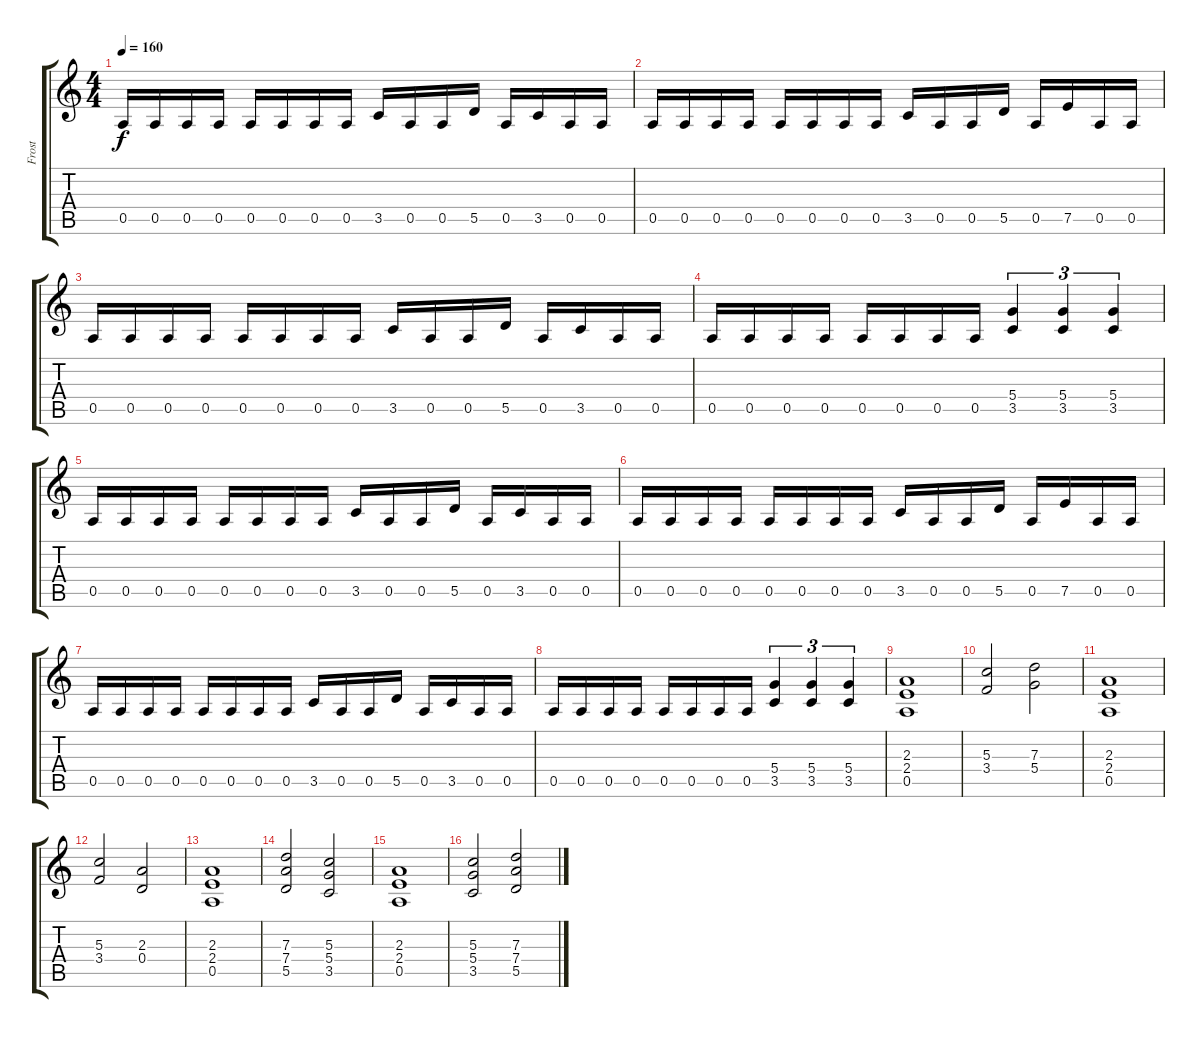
\track ("Frost" "Frost") {instrument overdrivenguitar}
\staff {score tabs}
\tuning (E4 B3 G3 D3 A2 E2) {hide}
\ts (4 4)
\tempo 160
\clef g2
\ks c
0.5.16{dy f} 0.5.16 0.5.16 0.5.16 0.5.16 0.5.16 0.5.16 0.5.16 3.5.16 0.5.16 0.5.16 5.5.16 0.5.16 3.5.16 0.5.16 0.5.16 |
0.5.16 0.5.16 0.5.16 0.5.16 0.5.16 0.5.16 0.5.16 0.5.16 3.5.16 0.5.16 0.5.16 5.5.16 0.5.16 7.5.16 0.5.16 0.5.16 |
0.5.16 0.5.16 0.5.16 0.5.16 0.5.16 0.5.16 0.5.16 0.5.16 3.5.16 0.5.16 0.5.16 5.5.16 0.5.16 3.5.16 0.5.16 0.5.16 |
0.5.16 0.5.16 0.5.16 0.5.16 0.5.16 0.5.16 0.5.16 0.5.16 (5.4 3.5).4{tu (3 2)} (5.4 3.5).4{tu (3 2)} (5.4 3.5).4{tu (3 2)} |
0.5.16 0.5.16 0.5.16 0.5.16 0.5.16 0.5.16 0.5.16 0.5.16 3.5.16 0.5.16 0.5.16 5.5.16 0.5.16 3.5.16 0.5.16 0.5.16 |
0.5.16 0.5.16 0.5.16 0.5.16 0.5.16 0.5.16 0.5.16 0.5.16 3.5.16 0.5.16 0.5.16 5.5.16 0.5.16 7.5.16 0.5.16 0.5.16 |
0.5.16 0.5.16 0.5.16 0.5.16 0.5.16 0.5.16 0.5.16 0.5.16 3.5.16 0.5.16 0.5.16 5.5.16 0.5.16 3.5.16 0.5.16 0.5.16 |
0.5.16 0.5.16 0.5.16 0.5.16 0.5.16 0.5.16 0.5.16 0.5.16 (5.4 3.5).4{tu (3 2)} (5.4 3.5).4{tu (3 2)} (5.4 3.5).4{tu (3 2)} |
(2.3 2.4 0.5).1 |
(5.3 3.4).2 (7.3 5.4).2 |
(2.3 2.4 0.5).1 |
(5.3 3.4).2 (2.3 0.4).2 |
(2.3 2.4 0.5).1 |
(7.3 7.4 5.5).2 (5.3 5.4 3.5).2 |
(2.3 2.4 0.5).1 |
(5.3 5.4 3.5).2 (7.3 7.4 5.5).2
